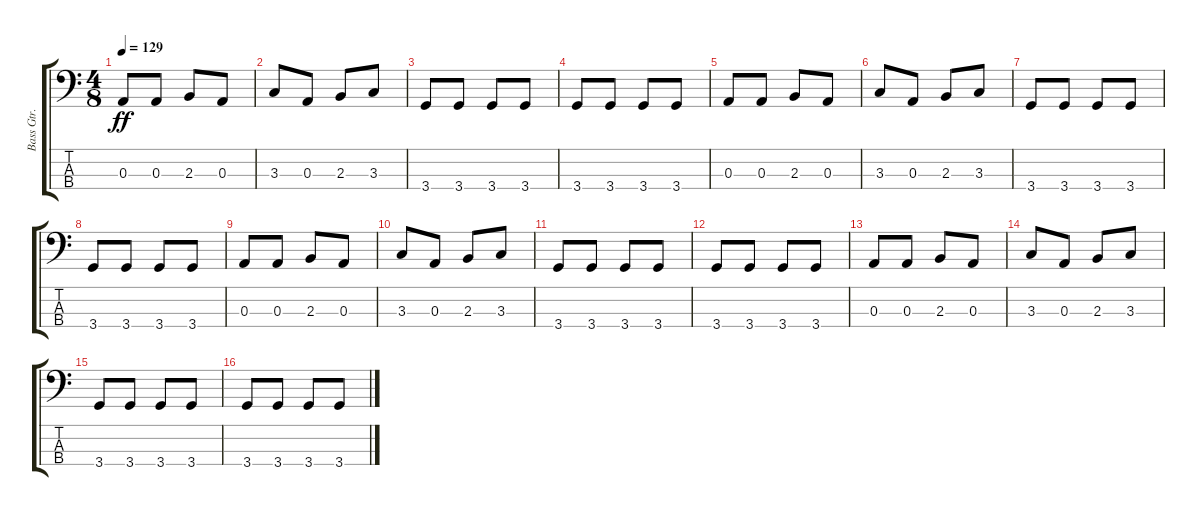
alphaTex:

\track ("Bass Gtr." "Bass Gtr.") {instrument electricbasspick}
\staff {score tabs}
\tuning (G2 D2 A1 E1) {hide}
\ts (4 8)
\tempo 129
\clef f4
\ks c
0.3.8{dy ff} 0.3.8 2.3.8 0.3.8 |
3.3.8 0.3.8 2.3.8 3.3.8 |
3.4.8 3.4.8 3.4.8 3.4.8 |
3.4.8 3.4.8 3.4.8 3.4.8 |
0.3.8 0.3.8 2.3.8 0.3.8 |
3.3.8 0.3.8 2.3.8 3.3.8 |
3.4.8 3.4.8 3.4.8 3.4.8 |
3.4.8 3.4.8 3.4.8 3.4.8 |
0.3.8 0.3.8 2.3.8 0.3.8 |
3.3.8 0.3.8 2.3.8 3.3.8 |
3.4.8 3.4.8 3.4.8 3.4.8 |
3.4.8 3.4.8 3.4.8 3.4.8 |
0.3.8 0.3.8 2.3.8 0.3.8 |
3.3.8 0.3.8 2.3.8 3.3.8 |
3.4.8 3.4.8 3.4.8 3.4.8 |
3.4.8 3.4.8 3.4.8 3.4.8
